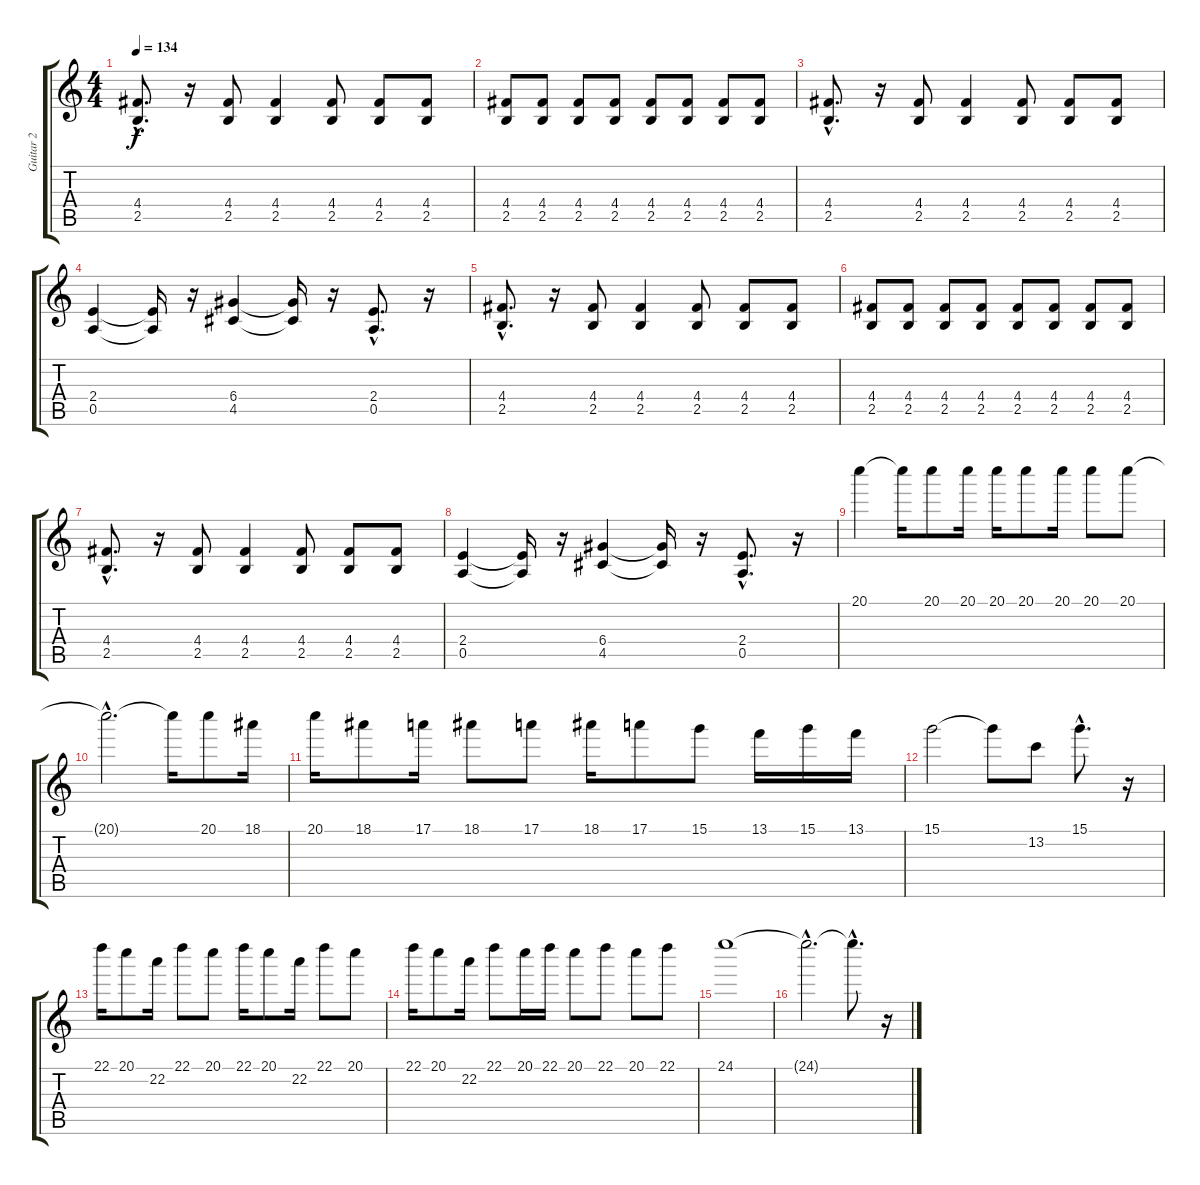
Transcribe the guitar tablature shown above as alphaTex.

\track ("Guitar 2" "Guitar 2") {instrument distortionguitar}
\staff {score tabs}
\tuning (E4 B3 G3 D3 A2 E2) {hide}
\ts (4 4)
\tempo 134
\clef g2
\ks c
(4.4{hac} 2.5{hac}).8{d dy f} r.16 (4.4 2.5).8 (4.4 2.5).4 (4.4 2.5).8 (4.4 2.5).8 (4.4 2.5).8 |
(4.4 2.5).8 (4.4 2.5).8 (4.4 2.5).8 (4.4 2.5).8 (4.4 2.5).8 (4.4 2.5).8 (4.4 2.5).8 (4.4 2.5).8 |
(4.4{hac} 2.5{hac}).8{d} r.16 (4.4 2.5).8 (4.4 2.5).4 (4.4 2.5).8 (4.4 2.5).8 (4.4 2.5).8 |
(2.4 0.5).4 (2.4{t} 0.5{t}).16 r.16 (6.4 4.5).4 (6.4{t} 4.5{t}).16 r.16 (2.4{hac} 0.5{hac}).8{d} r.16 |
(4.4{hac} 2.5{hac}).8{d} r.16 (4.4 2.5).8 (4.4 2.5).4 (4.4 2.5).8 (4.4 2.5).8 (4.4 2.5).8 |
(4.4 2.5).8 (4.4 2.5).8 (4.4 2.5).8 (4.4 2.5).8 (4.4 2.5).8 (4.4 2.5).8 (4.4 2.5).8 (4.4 2.5).8 |
(4.4{hac} 2.5{hac}).8{d} r.16 (4.4 2.5).8 (4.4 2.5).4 (4.4 2.5).8 (4.4 2.5).8 (4.4 2.5).8 |
(2.4 0.5).4 (2.4{t} 0.5{t}).16 r.16 (6.4 4.5).4 (6.4{t} 4.5{t}).16 r.16 (2.4{hac} 0.5{hac}).8{d} r.16 |
20.1.4 20.1{t}.16 20.1.8 20.1.16 20.1.16 20.1.8 20.1.16 20.1.8 20.1.8 |
20.1{hac t}.2{d} 20.1{t}.16 20.1.8 18.1.16 |
20.1.16 18.1.8 17.1.16 18.1.8 17.1.8 18.1.16 17.1.8 15.1.8 13.1.16 15.1.16 13.1.16 |
15.1.2 15.1{t}.8 13.2.8 15.1{hac}.8{d} r.16 |
22.1.16 20.1.8 22.2.16 22.1.8 20.1.8 22.1.16 20.1.8 22.2.16 22.1.8 20.1.8 |
22.1.16 20.1.8 22.2.16 22.1.8 20.1.16 22.1.16 20.1.8 22.1.8 20.1.8 22.1.8 |
24.1.1 |
24.1{hac t}.2{d} 24.1{hac t}.8{d} r.16
